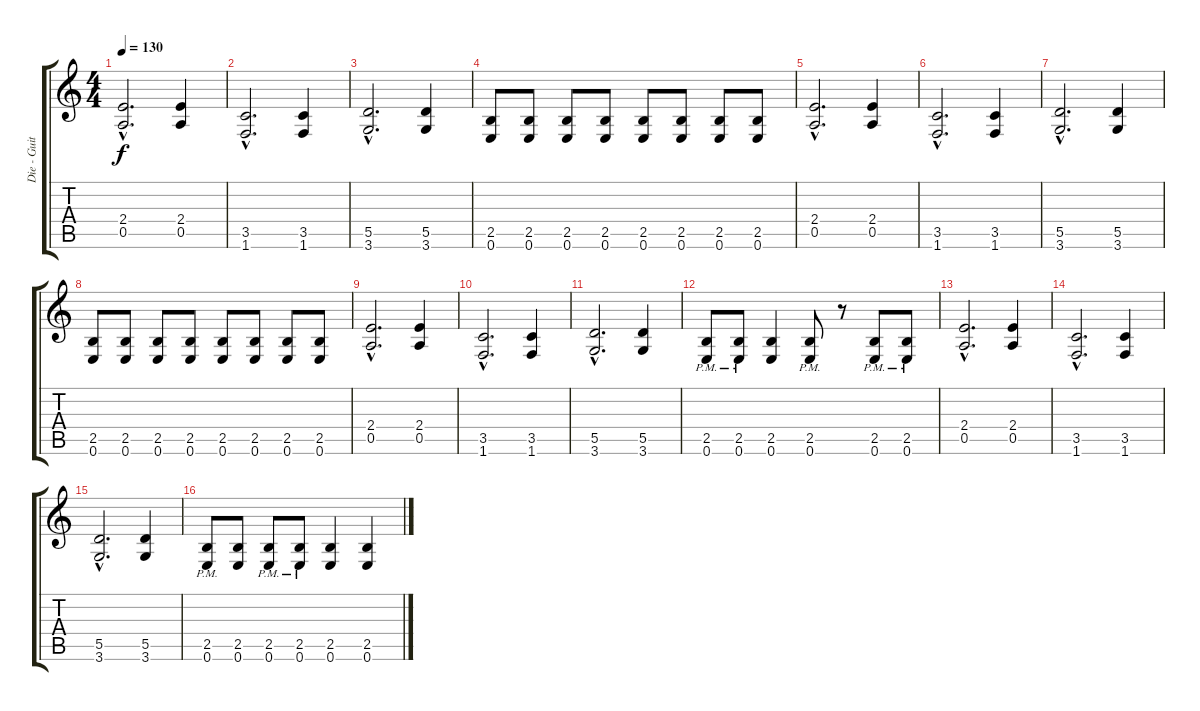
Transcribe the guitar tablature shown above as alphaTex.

\track ("Die - Guitar 1" "Die - Guit") {instrument overdrivenguitar}
\staff {score tabs}
\tuning (E4 B3 G3 D3 A2 E2) {hide}
\ts (4 4)
\tempo 130
\clef g2
\ks c
(2.4{hac} 0.5{hac}).2{d dy f} (2.4 0.5).4 |
(3.5{hac} 1.6{hac}).2{d} (3.5 1.6).4 |
(5.5{hac} 3.6{hac}).2{d} (5.5 3.6).4 |
(2.5 0.6).8 (2.5 0.6).8 (2.5 0.6).8 (2.5 0.6).8 (2.5 0.6).8 (2.5 0.6).8 (2.5 0.6).8 (2.5 0.6).8 |
(2.4{hac} 0.5{hac}).2{d} (2.4 0.5).4 |
(3.5{hac} 1.6{hac}).2{d} (3.5 1.6).4 |
(5.5{hac} 3.6{hac}).2{d} (5.5 3.6).4 |
(2.5 0.6).8 (2.5 0.6).8 (2.5 0.6).8 (2.5 0.6).8 (2.5 0.6).8 (2.5 0.6).8 (2.5 0.6).8 (2.5 0.6).8 |
(2.4{hac} 0.5{hac}).2{d} (2.4 0.5).4 |
(3.5{hac} 1.6{hac}).2{d} (3.5 1.6).4 |
(5.5{hac} 3.6{hac}).2{d} (5.5 3.6).4 |
(2.5{pm} 0.6{pm}).8 (2.5{pm} 0.6{pm}).8 (2.5 0.6).4 (2.5{pm} 0.6{pm}).8 r.8 (2.5{pm} 0.6{pm}).8 (2.5{pm} 0.6{pm}).8 |
(2.4{hac} 0.5{hac}).2{d} (2.4 0.5).4 |
(3.5{hac} 1.6{hac}).2{d} (3.5 1.6).4 |
(5.5{hac} 3.6{hac}).2{d} (5.5 3.6).4 |
(2.5{pm} 0.6{pm}).8 (2.5 0.6).8 (2.5{pm} 0.6{pm}).8 (2.5{pm} 0.6{pm}).8 (2.5 0.6).4 (2.5 0.6).4
